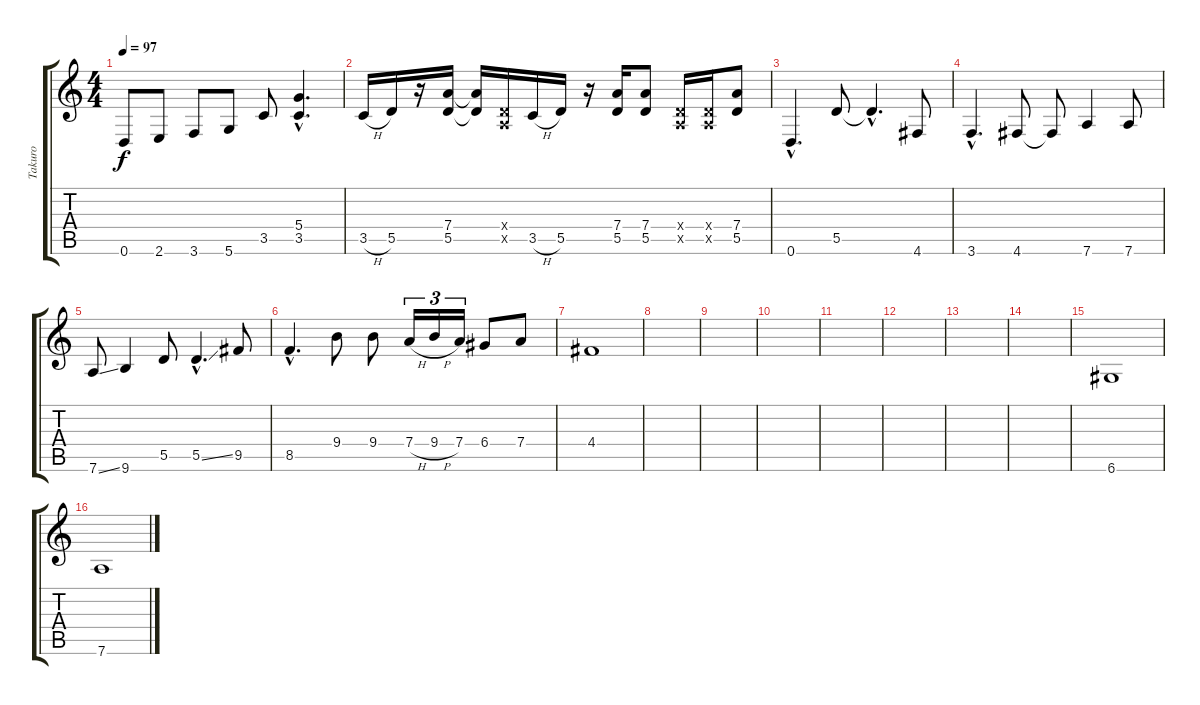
\track ("Takuro" "Takuro") {instrument overdrivenguitar}
\staff {score tabs}
\tuning (E4 B3 G3 D3 A2 D2) {hide}
\ts (4 4)
\tempo 97
\clef g2
\ks c
0.6.8{dy f} 2.6.8 3.6.8 5.6.8 3.5.8 (5.4{hac} 3.5{hac}).4{d} |
3.5{h}.16 5.5.16 r.16 (7.4 5.5).16 (7.4{t} 5.5{t}).16 (0.4{x} 0.5{x}).16 3.5{h}.16 5.5.16 r.16 (7.4 5.5).16 (7.4 5.5).8 (0.4{x} 0.5{x}).16 (0.4{x} 0.5{x}).16 (7.4 5.5).8 |
0.6{hac}.4{d} 5.5.8 5.5{hac t}.4{d} 4.6.8 |
3.6{hac}.4{d} 4.6.8 4.6{t}.8 7.6.4 7.6.8 |
7.6{ss}.8 9.6.4 5.5.8 5.5{ss hac}.4{d} 9.5.8 |
8.5{hac}.4{d} 9.4.8 9.4.8 7.4{h}.16{tu (3 2)} 9.4{h}.16{tu (3 2)} 7.4.16{tu (3 2)} 6.4.8 7.4.8 |
4.4.1 |
|
|
|
|
|
|
|
6.6.1 |
7.6.1
